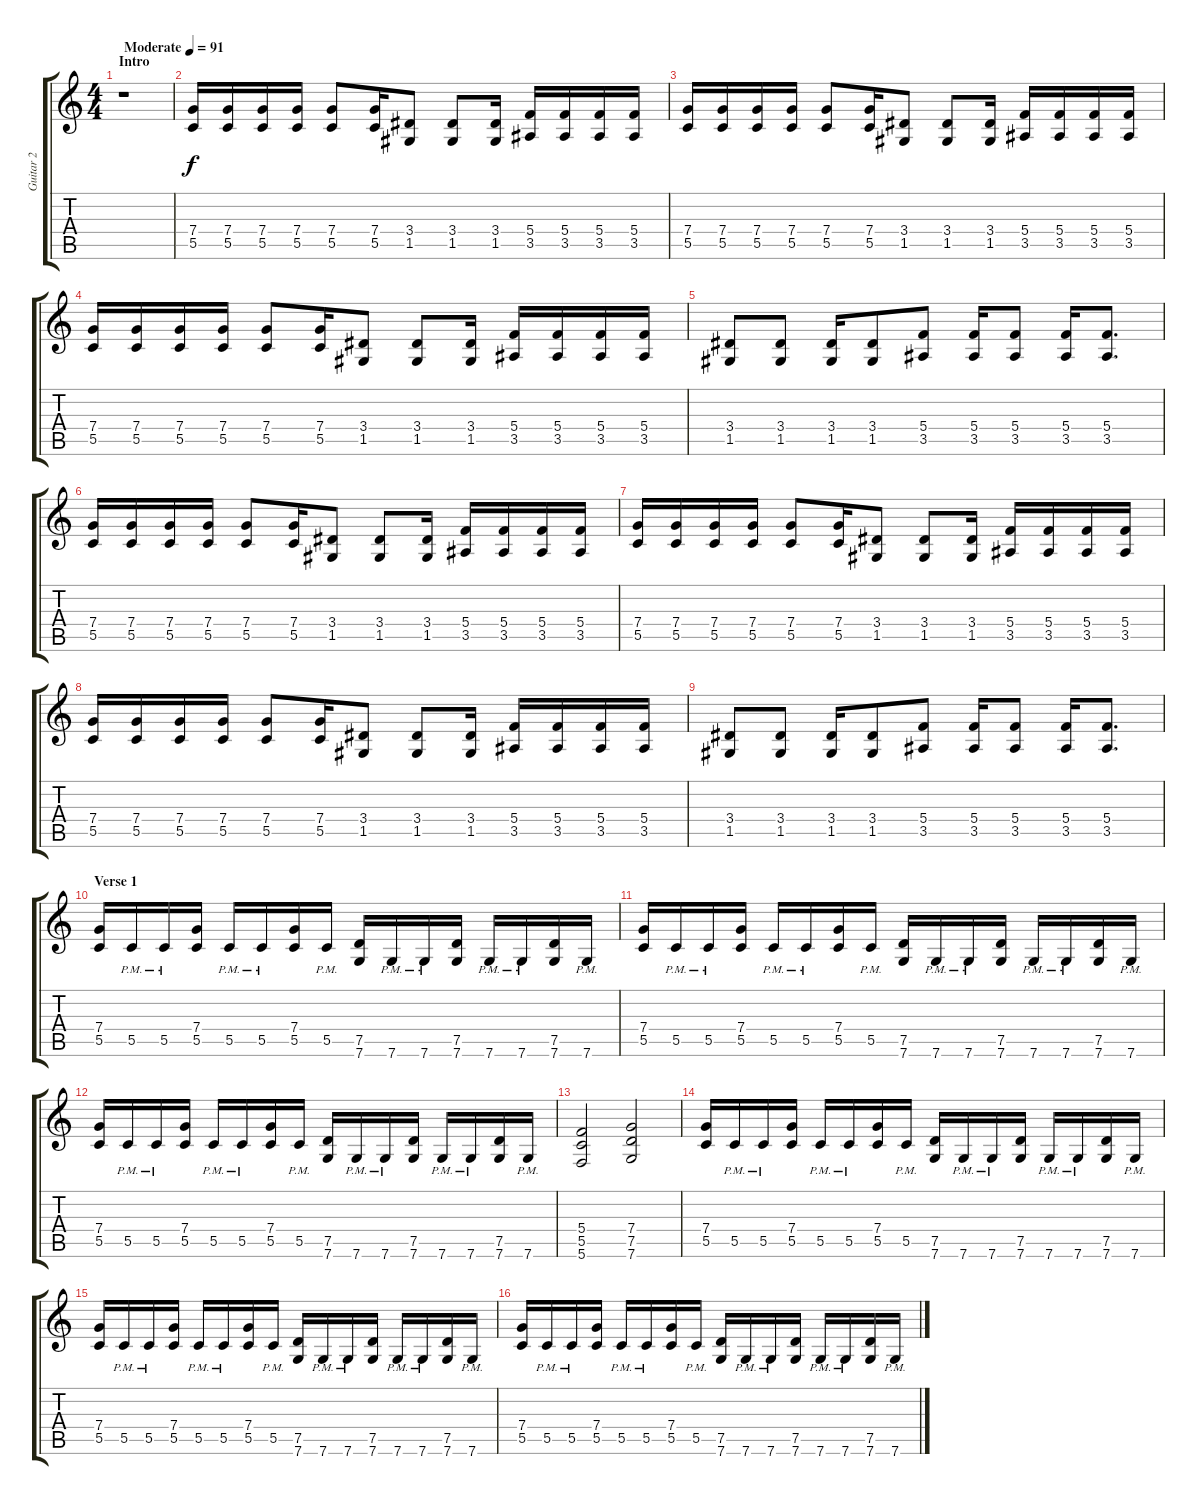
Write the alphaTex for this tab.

\track ("Guitar 2" "Guitar 2") {instrument distortionguitar}
\staff {score tabs}
\tuning (D4 A3 F3 C3 G2 C2) {hide}
\ts (4 4)
\section ("" "Intro")
\tempo (91 "Moderate")
\clef g2
\ks c
r.1{dy f instrument distortionguitar} |
(7.4 5.5).16 (7.4 5.5).16 (7.4 5.5).16 (7.4 5.5).16 (7.4 5.5).8 (7.4 5.5).16 (3.4 1.5).8 (3.4 1.5).8 (3.4 1.5).16 (5.4 3.5).16 (5.4 3.5).16 (5.4 3.5).16 (5.4 3.5).16 |
(7.4 5.5).16 (7.4 5.5).16 (7.4 5.5).16 (7.4 5.5).16 (7.4 5.5).8 (7.4 5.5).16 (3.4 1.5).8 (3.4 1.5).8 (3.4 1.5).16 (5.4 3.5).16 (5.4 3.5).16 (5.4 3.5).16 (5.4 3.5).16 |
(7.4 5.5).16 (7.4 5.5).16 (7.4 5.5).16 (7.4 5.5).16 (7.4 5.5).8 (7.4 5.5).16 (3.4 1.5).8 (3.4 1.5).8 (3.4 1.5).16 (5.4 3.5).16 (5.4 3.5).16 (5.4 3.5).16 (5.4 3.5).16 |
(3.4 1.5).8 (3.4 1.5).8 (3.4 1.5).16 (3.4 1.5).8 (5.4 3.5).8 (5.4 3.5).16 (5.4 3.5).8 (5.4 3.5).16 (5.4 3.5).8{d} |
(7.4 5.5).16 (7.4 5.5).16 (7.4 5.5).16 (7.4 5.5).16 (7.4 5.5).8 (7.4 5.5).16 (3.4 1.5).8 (3.4 1.5).8 (3.4 1.5).16 (5.4 3.5).16 (5.4 3.5).16 (5.4 3.5).16 (5.4 3.5).16 |
(7.4 5.5).16 (7.4 5.5).16 (7.4 5.5).16 (7.4 5.5).16 (7.4 5.5).8 (7.4 5.5).16 (3.4 1.5).8 (3.4 1.5).8 (3.4 1.5).16 (5.4 3.5).16 (5.4 3.5).16 (5.4 3.5).16 (5.4 3.5).16 |
(7.4 5.5).16 (7.4 5.5).16 (7.4 5.5).16 (7.4 5.5).16 (7.4 5.5).8 (7.4 5.5).16 (3.4 1.5).8 (3.4 1.5).8 (3.4 1.5).16 (5.4 3.5).16 (5.4 3.5).16 (5.4 3.5).16 (5.4 3.5).16 |
(3.4 1.5).8 (3.4 1.5).8 (3.4 1.5).16 (3.4 1.5).8 (5.4 3.5).8 (5.4 3.5).16 (5.4 3.5).8 (5.4 3.5).16 (5.4 3.5).8{d} |
\section ("" "Verse 1")
(7.4 5.5).16 5.5{pm}.16 5.5{pm}.16 (7.4 5.5).16 5.5{pm}.16 5.5{pm}.16 (7.4 5.5).16 5.5{pm}.16 (7.5 7.6).16 7.6{pm}.16 7.6{pm}.16 (7.5 7.6).16 7.6{pm}.16 7.6{pm}.16 (7.5 7.6).16 7.6{pm}.16 |
(7.4 5.5).16 5.5{pm}.16 5.5{pm}.16 (7.4 5.5).16 5.5{pm}.16 5.5{pm}.16 (7.4 5.5).16 5.5{pm}.16 (7.5 7.6).16 7.6{pm}.16 7.6{pm}.16 (7.5 7.6).16 7.6{pm}.16 7.6{pm}.16 (7.5 7.6).16 7.6{pm}.16 |
(7.4 5.5).16 5.5{pm}.16 5.5{pm}.16 (7.4 5.5).16 5.5{pm}.16 5.5{pm}.16 (7.4 5.5).16 5.5{pm}.16 (7.5 7.6).16 7.6{pm}.16 7.6{pm}.16 (7.5 7.6).16 7.6{pm}.16 7.6{pm}.16 (7.5 7.6).16 7.6{pm}.16 |
(5.4 5.5 5.6).2 (7.4 7.5 7.6).2 |
(7.4 5.5).16 5.5{pm}.16 5.5{pm}.16 (7.4 5.5).16 5.5{pm}.16 5.5{pm}.16 (7.4 5.5).16 5.5{pm}.16 (7.5 7.6).16 7.6{pm}.16 7.6{pm}.16 (7.5 7.6).16 7.6{pm}.16 7.6{pm}.16 (7.5 7.6).16 7.6{pm}.16 |
(7.4 5.5).16 5.5{pm}.16 5.5{pm}.16 (7.4 5.5).16 5.5{pm}.16 5.5{pm}.16 (7.4 5.5).16 5.5{pm}.16 (7.5 7.6).16 7.6{pm}.16 7.6{pm}.16 (7.5 7.6).16 7.6{pm}.16 7.6{pm}.16 (7.5 7.6).16 7.6{pm}.16 |
(7.4 5.5).16 5.5{pm}.16 5.5{pm}.16 (7.4 5.5).16 5.5{pm}.16 5.5{pm}.16 (7.4 5.5).16 5.5{pm}.16 (7.5 7.6).16 7.6{pm}.16 7.6{pm}.16 (7.5 7.6).16 7.6{pm}.16 7.6{pm}.16 (7.5 7.6).16 7.6{pm}.16
